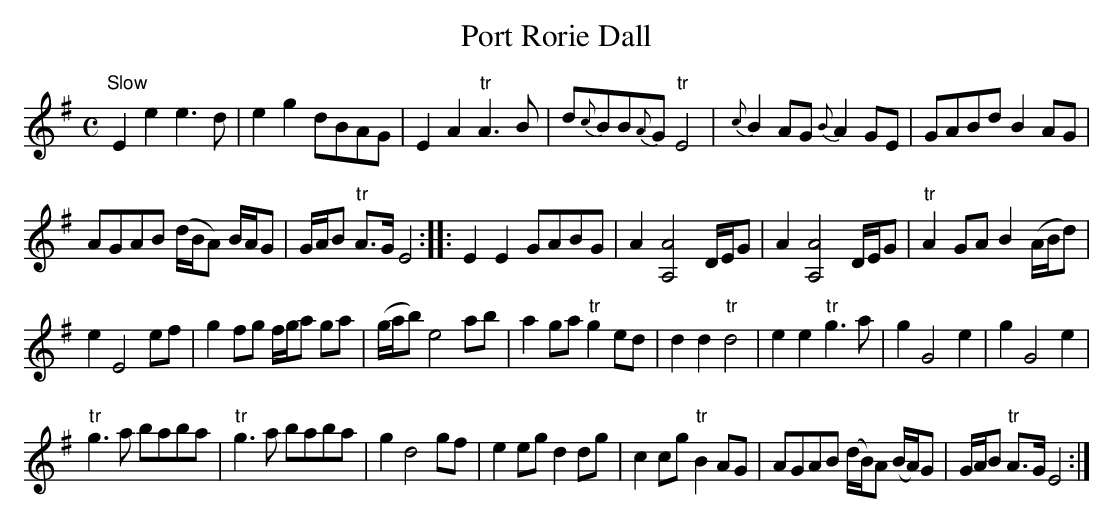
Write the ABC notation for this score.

X:1
T:Port Rorie Dall
M:C
K:E minor
"Slow"E2e2 e3d| e2g2 dBAG| \
E2A2 "tr"A3B| d{c}BB{A}G "tr"E4|\
{c}B2AG {B}A2GE| GABd B2AG|
AGAB (d/B/A) B/A/G| G/A/B "tr"A>G E4::\
E2E2 GABG| A2[A4A,4] D/E/G| \
A2[A4A,4] D/E/G| "tr"A2GA B2(A/B/d)|
e2E4 ef| g2fg f/g/a ga| (g/a/b) e4 ab| a2ga "tr"g2ed|\
d2d2 "tr"d4| e2e2 "tr"g3a| g2G4 e2| g2G4 e2|
"tr"g3a baba| "tr"g3a baba| g2d4 gf| e2eg d2dg|\
c2cg "tr"B2AG| AGAB (d/B/)A (B/A/)G| G/A/B "tr"A>G E4:|
